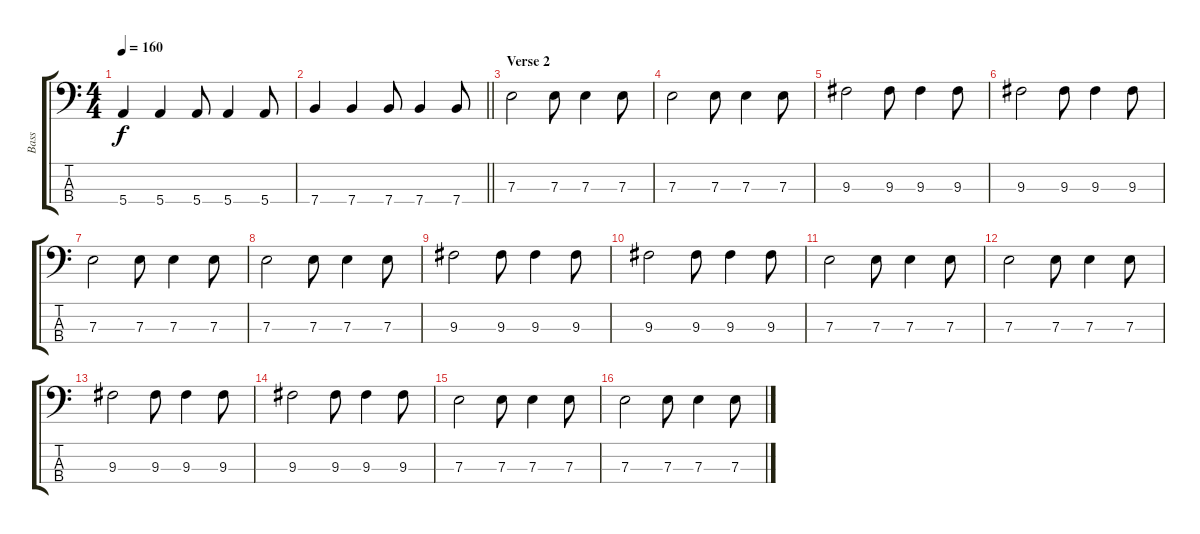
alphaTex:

\track ("Bass" "Bass") {instrument electricbasspick}
\staff {score tabs}
\tuning (G2 D2 A1 E1) {hide}
\ts (4 4)
\tempo 160
\clef f4
\ks c
5.4.4{dy f} 5.4.4 5.4.8 5.4.4 5.4.8 |
\barLineRight lightlight
7.4.4 7.4.4 7.4.8 7.4.4 7.4.8 |
\section ("" "Verse 2")
7.3.2 7.3.8 7.3.4 7.3.8 |
7.3.2 7.3.8 7.3.4 7.3.8 |
9.3.2 9.3.8 9.3.4 9.3.8 |
9.3.2 9.3.8 9.3.4 9.3.8 |
7.3.2 7.3.8 7.3.4 7.3.8 |
7.3.2 7.3.8 7.3.4 7.3.8 |
9.3.2 9.3.8 9.3.4 9.3.8 |
9.3.2 9.3.8 9.3.4 9.3.8 |
7.3.2 7.3.8 7.3.4 7.3.8 |
7.3.2 7.3.8 7.3.4 7.3.8 |
9.3.2 9.3.8 9.3.4 9.3.8 |
9.3.2 9.3.8 9.3.4 9.3.8 |
7.3.2 7.3.8 7.3.4 7.3.8 |
7.3.2 7.3.8 7.3.4 7.3.8
